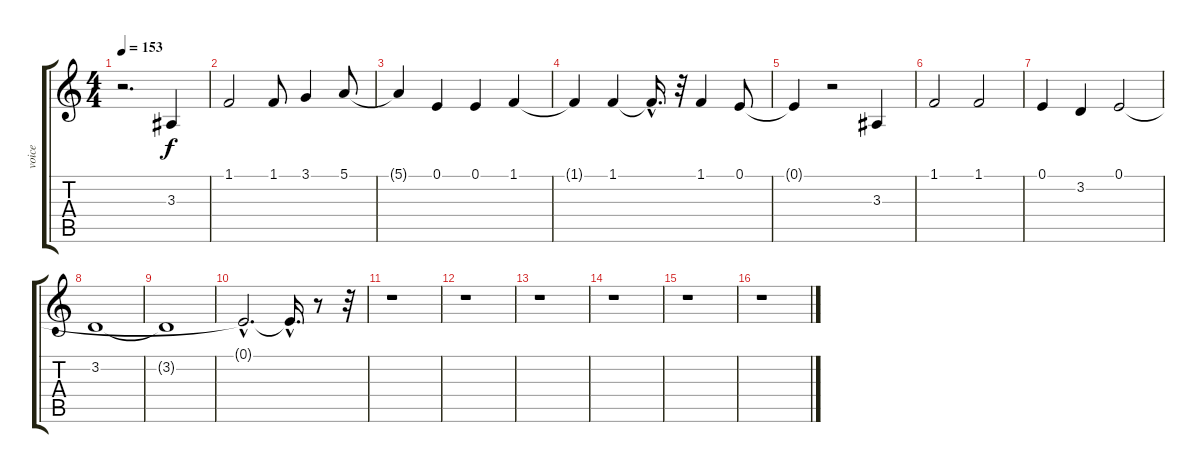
\track ("voice" "voice") {instrument voiceoohs}
\staff {score tabs}
\tuning (E4 B3 G3 D3 A2 E2) {hide}
\ts (4 4)
\tempo 153
\clef g2
\ks c
r.2{d dy f} 3.3.4 |
1.1.2 1.1.8 3.1.4 5.1.8 |
5.1{t}.4 0.1.4 0.1.4 1.1.4 |
1.1{t}.4 1.1.4 1.1{hac t}.16{d} r.32 1.1.4 0.1.8 |
0.1{t}.4 r.2 3.3.4 |
1.1.2 1.1.2 |
0.1.4 3.2.4 0.1.2 |
3.2.1 |
3.2{t}.1 |
0.1{hac t}.2{d} 0.1{hac t}.16{d} r.8 r.32 |
r.1 |
r.1 |
r.1 |
r.1 |
r.1 |
r.1
